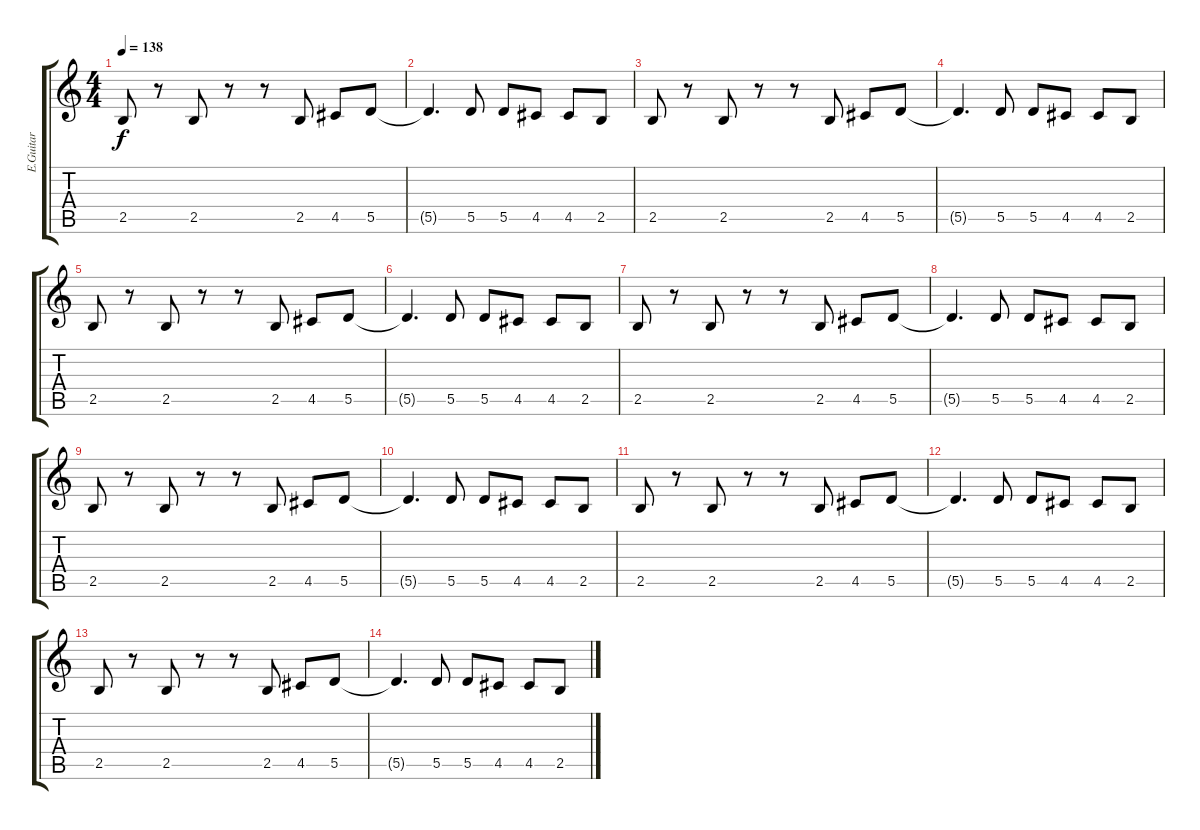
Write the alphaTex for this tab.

\track ("E.Guitar" "E.Guitar") {instrument overdrivenguitar}
\staff {score tabs}
\tuning (E4 B3 G3 D3 A2 E2) {hide}
\ts (4 4)
\tempo 138
\clef g2
\ks c
2.5.8{dy f} r.8 2.5.8 r.8 r.8 2.5.8 4.5.8 5.5.8 |
5.5{t}.4{d} 5.5.8 5.5.8 4.5.8 4.5.8 2.5.8 |
2.5.8 r.8 2.5.8 r.8 r.8 2.5.8 4.5.8 5.5.8 |
5.5{t}.4{d} 5.5.8 5.5.8 4.5.8 4.5.8 2.5.8 |
2.5.8 r.8 2.5.8 r.8 r.8 2.5.8 4.5.8 5.5.8 |
5.5{t}.4{d} 5.5.8 5.5.8 4.5.8 4.5.8 2.5.8 |
2.5.8 r.8 2.5.8 r.8 r.8 2.5.8 4.5.8 5.5.8 |
5.5{t}.4{d} 5.5.8 5.5.8 4.5.8 4.5.8 2.5.8 |
2.5.8 r.8 2.5.8 r.8 r.8 2.5.8 4.5.8 5.5.8 |
5.5{t}.4{d} 5.5.8 5.5.8 4.5.8 4.5.8 2.5.8 |
2.5.8 r.8 2.5.8 r.8 r.8 2.5.8 4.5.8 5.5.8 |
5.5{t}.4{d} 5.5.8 5.5.8 4.5.8 4.5.8 2.5.8 |
2.5.8{volume 0} r.8 2.5.8 r.8 r.8 2.5.8 4.5.8 5.5.8 |
5.5{t}.4{d} 5.5.8 5.5.8 4.5.8 4.5.8 2.5.8
